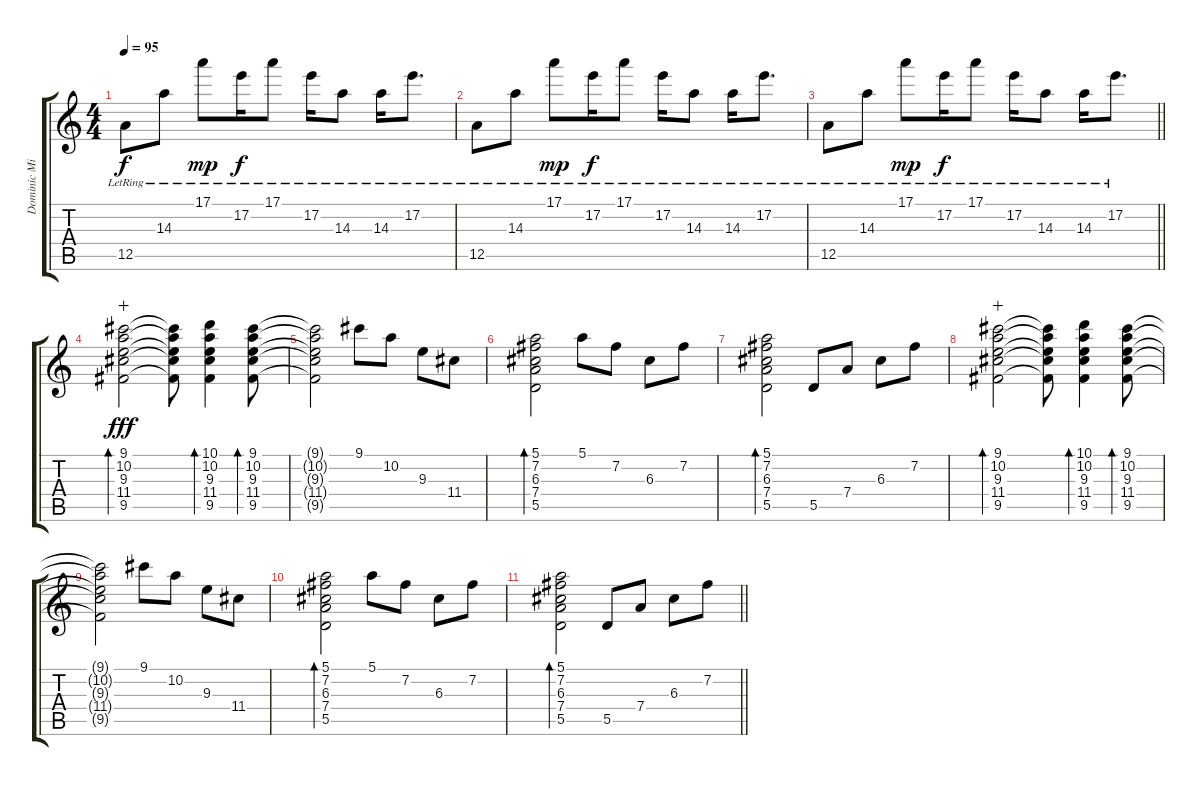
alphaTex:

\track ("Dominic Miller" "Dominic Mi") {instrument overdrivenguitar}
\staff {score tabs}
\tuning (E4 B3 G3 D3 A2 E2) {hide}
\ts (4 4)
\tempo 95
\clef g2
\ks c
12.5{lr}.8{dy f} 14.3{lr}.8 17.1{lr}.8{dy mp} 17.2{lr}.16{dy f} 17.1{lr}.8 17.2{lr}.16 14.3{lr}.8 14.3{lr}.16 17.2{lr}.8{d} |
12.5{lr}.8 14.3{lr}.8 17.1{lr}.8{dy mp} 17.2{lr}.16{dy f} 17.1{lr}.8 17.2{lr}.16 14.3{lr}.8 14.3{lr}.16 17.2{lr}.8{d} |
\barLineRight lightlight
12.5{lr}.8 14.3{lr}.8 17.1{lr}.8{dy mp} 17.2{lr}.16{dy f} 17.1{lr}.8 17.2{lr}.16 14.3{lr}.8 14.3{lr}.16 17.2{lr}.8{d} |
(9.1 10.2 9.3 11.4 9.5).2{bd 60 dy fff volume 16 wahc} (9.1{t} 10.2{t} 9.3{t} 11.4{t} 9.5{t}).8 (10.1 10.2 9.3 11.4 9.5).4{bd 60} (9.1 10.2 9.3 11.4 9.5).8{bd 60} |
(9.1{t} 10.2{t} 9.3{t} 11.4{t} 9.5{t}).2 9.1.8 10.2.8 9.3.8 11.4.8 |
(5.1 7.2 6.3 7.4 5.5).2{bd 60} 5.1.8 7.2.8 6.3.8 7.2.8 |
(5.1 7.2 6.3 7.4 5.5).2{bd 60} 5.5.8 7.4.8 6.3.8 7.2.8 |
(9.1 10.2 9.3 11.4 9.5).2{bd 60 wahc} (9.1{t} 10.2{t} 9.3{t} 11.4{t} 9.5{t}).8 (10.1 10.2 9.3 11.4 9.5).4{bd 60} (9.1 10.2 9.3 11.4 9.5).8{bd 60} |
(9.1{t} 10.2{t} 9.3{t} 11.4{t} 9.5{t}).2 9.1.8 10.2.8 9.3.8 11.4.8 |
(5.1 7.2 6.3 7.4 5.5).2{bd 60} 5.1.8 7.2.8 6.3.8 7.2.8 |
\barLineRight lightlight
(5.1 7.2 6.3 7.4 5.5).2{bd 60} 5.5.8 7.4.8 6.3.8 7.2.8
